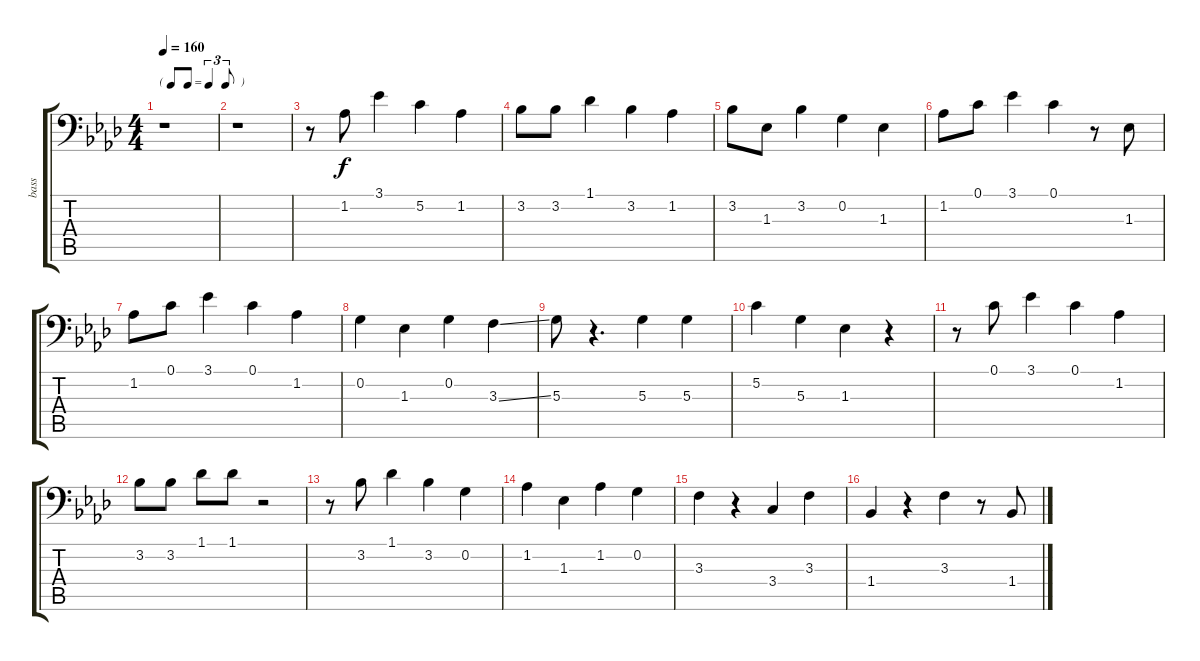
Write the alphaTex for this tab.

\track ("bass" "bass") {instrument slapbass1}
\staff {score tabs}
\tuning (C3 G2 D2 A1 E1 B0) {hide}
\ts (4 4)
\tf triplet8th
\tempo 160
\clef f4
\ks ab
r.1{dy f instrument slapbass1} |
r.1 |
r.8 1.2.8 3.1.4 5.2.4 1.2.4 |
3.2.8 3.2.8 1.1.4 3.2.4 1.2.4 |
3.2.8 1.3.8 3.2.4 0.2.4 1.3.4 |
1.2.8 0.1.8 3.1.4 0.1.4 r.8 1.3.8 |
1.2.8 0.1.8 3.1.4 0.1.4 1.2.4 |
0.2.4 1.3.4 0.2.4 3.3{ss}.4 |
5.3.8 r.4{d} 5.3.4 5.3.4 |
5.2.4 5.3.4 1.3.4 r.4 |
r.8 0.1.8 3.1.4 0.1.4 1.2.4 |
3.2.8 3.2.8 1.1.8 1.1.8 r.2 |
r.8 3.2.8 1.1.4 3.2.4 0.2.4 |
1.2.4 1.3.4 1.2.4 0.2.4 |
3.3.4 r.4 3.4.4 3.3.4 |
1.4.4 r.4 3.3.4 r.8 1.4.8
